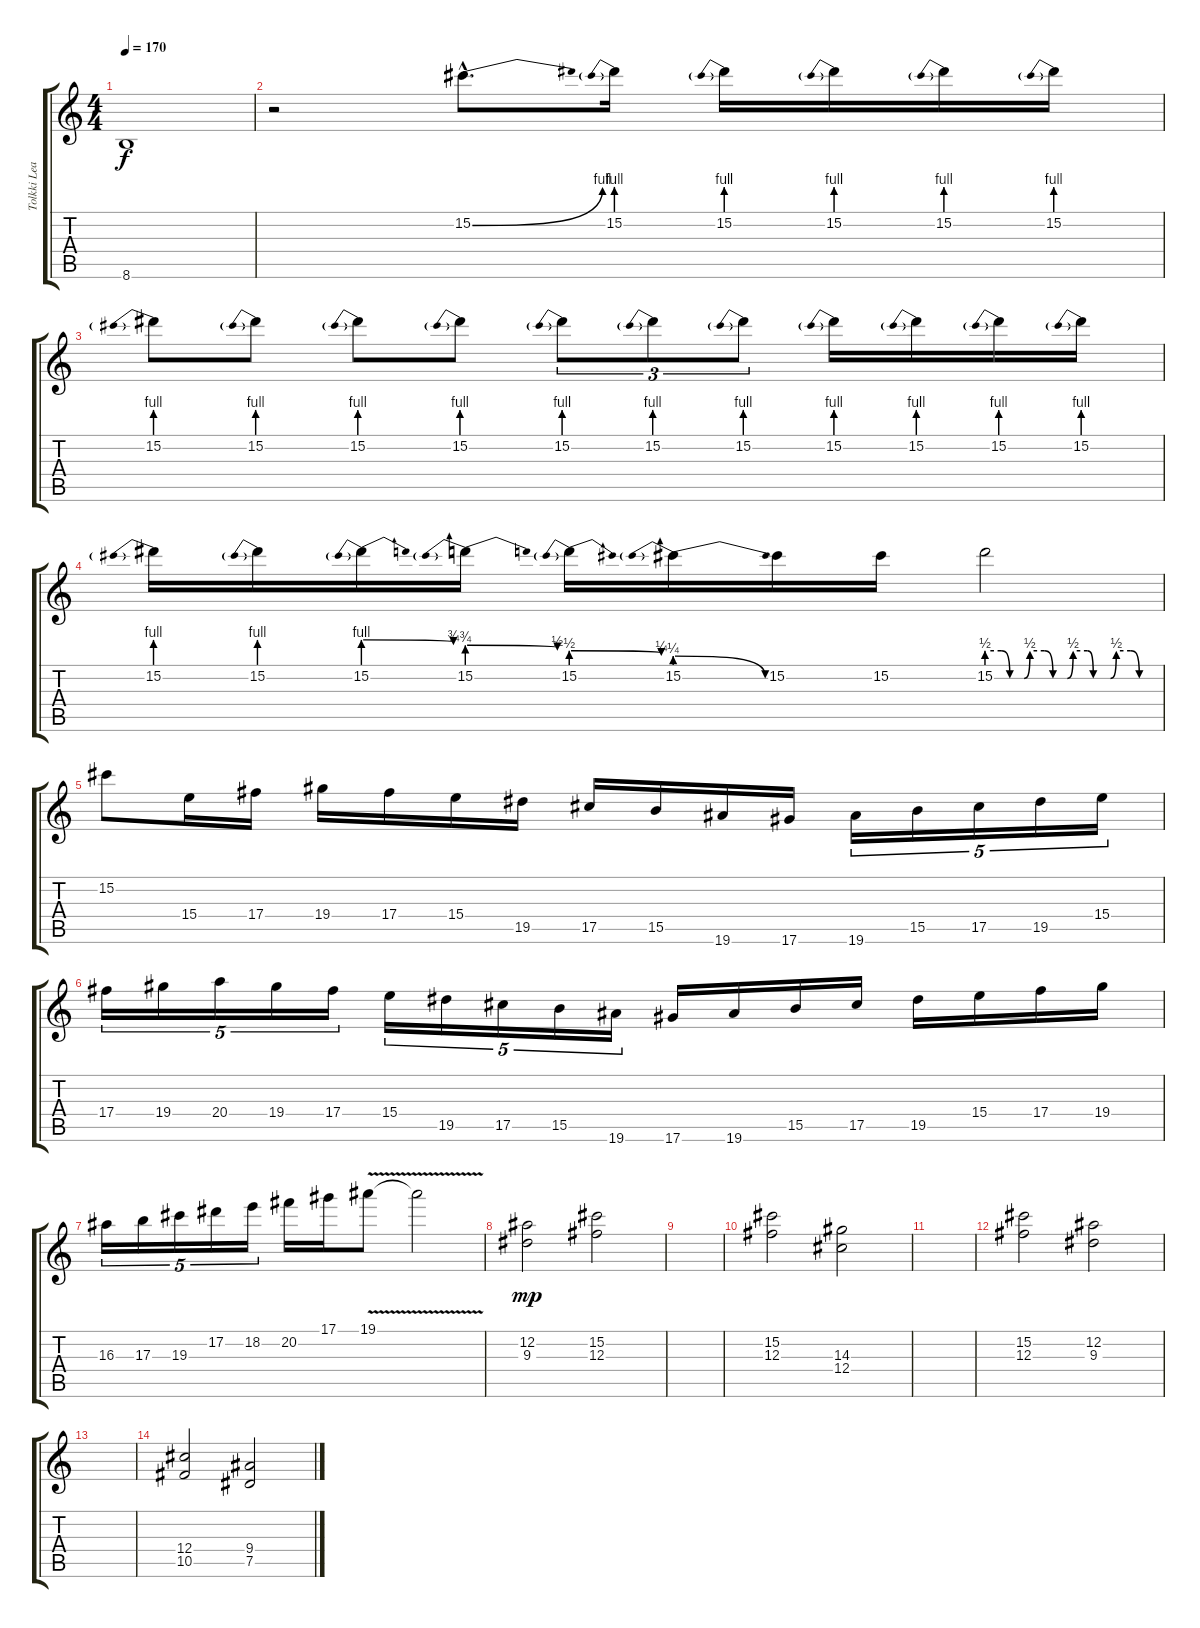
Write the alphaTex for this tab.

\track ("Tolkki Lead" "Tolkki Lea") {instrument overdrivenguitar}
\staff {score tabs}
\tuning (Eb4 Bb3 Gb3 Db3 Ab2 Eb2) {hide}
\ts (4 4)
\tempo 170
\clef g2
\ks c
8.6{t}.1{dy f} |
r.2 15.2{be (bend 0 0 60 4) hac}.8{d} 15.2{be (prebend 0 4 60 4)}.16 15.2{be (prebend 0 4 60 4)}.16 15.2{be (prebend 0 4 60 4)}.16 15.2{be (prebend 0 4 60 4)}.16 15.2{be (prebend 0 4 60 4)}.16 |
15.2{be (prebend 0 4 60 4)}.8 15.2{be (prebend 0 4 60 4)}.8 15.2{be (prebend 0 4 60 4)}.8 15.2{be (prebend 0 4 60 4)}.8 15.2{be (prebend 0 4 60 4)}.8{tu (3 2)} 15.2{be (prebend 0 4 60 4)}.8{tu (3 2)} 15.2{be (prebend 0 4 60 4)}.8{tu (3 2)} 15.2{be (prebend 0 4 60 4)}.16 15.2{be (prebend 0 4 60 4)}.16 15.2{be (prebend 0 4 60 4)}.16 15.2{be (prebend 0 4 60 4)}.16 |
15.2{be (prebend 0 4 60 4)}.16 15.2{be (prebend 0 4 60 4)}.16 15.2{be (prebendrelease 0 4 60 3)}.16 15.2{be (prebendrelease 0 3 60 2)}.16 15.2{be (prebendrelease 0 2 60 1)}.16 15.2{be (prebendrelease 0 1 60 0)}.16 15.2.16 15.2.16 15.2{be (custom 0 2 5 2 8 0 13 0 15 2 20 2 23 0 28 0 30 2 35 2 37 0 43 0 45 2 50 2 53 0 60 0)}.2 |
15.2.8 15.4.16 17.4.16 19.4.16 17.4.16 15.4.16 19.5.16 17.5.16 15.5.16 19.6.16 17.6.16 19.6.16{tu (5 4)} 15.5.16{tu (5 4)} 17.5.16{tu (5 4)} 19.5.16{tu (5 4)} 15.4.16{tu (5 4)} |
17.4.16{tu (5 4)} 19.4.16{tu (5 4)} 20.4.16{tu (5 4)} 19.4.16{tu (5 4)} 17.4.16{tu (5 4)} 15.4.16{tu (5 4)} 19.5.16{tu (5 4)} 17.5.16{tu (5 4)} 15.5.16{tu (5 4)} 19.6.16{tu (5 4)} 17.6.16 19.6.16 15.5.16 17.5.16 19.5.16 15.4.16 17.4.16 19.4.16 |
16.3.16{tu (5 4)} 17.3.16{tu (5 4)} 19.3.16{tu (5 4)} 17.2.16{tu (5 4)} 18.2.16{tu (5 4)} 20.2.16 17.1.16 19.1{v}.8 19.1{t}.2 |
(12.2 9.3).2{dy mp} (15.2 12.3).2 |
|
(15.2 12.3).2 (14.3 12.4).2 |
|
(15.2 12.3).2 (12.2 9.3).2 |
|
(12.4 10.5).2 (9.4 7.5).2
